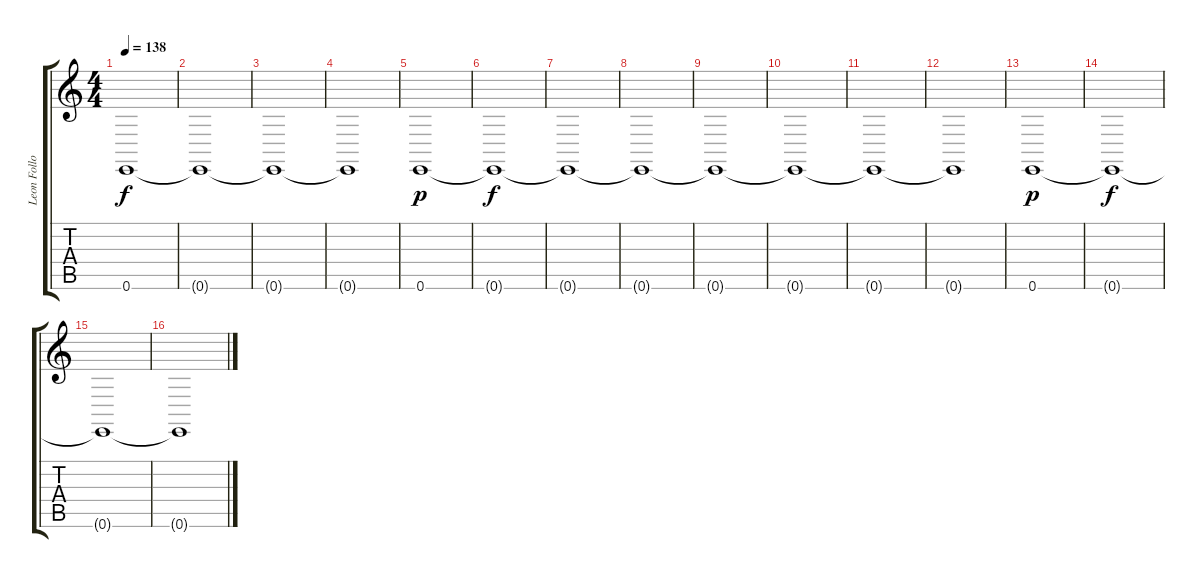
\track ("Leon Followill" "Leon Follo") {instrument applause}
\staff {score tabs}
\tuning (E4 B3 G3 D3 A2 E2) {hide}
\ts (4 4)
\tempo 138
\clef g2
\ks c
0.6{t}.1{dy f} |
0.6{t}.1 |
0.6{t}.1 |
0.6{t}.1 |
0.6.1{dy p} |
0.6{t}.1{dy f} |
0.6{t}.1 |
0.6{t}.1 |
0.6{t}.1 |
0.6{t}.1 |
0.6{t}.1 |
0.6{t}.1 |
0.6.1{dy p} |
0.6{t}.1{dy f} |
0.6{t}.1 |
0.6{t}.1
